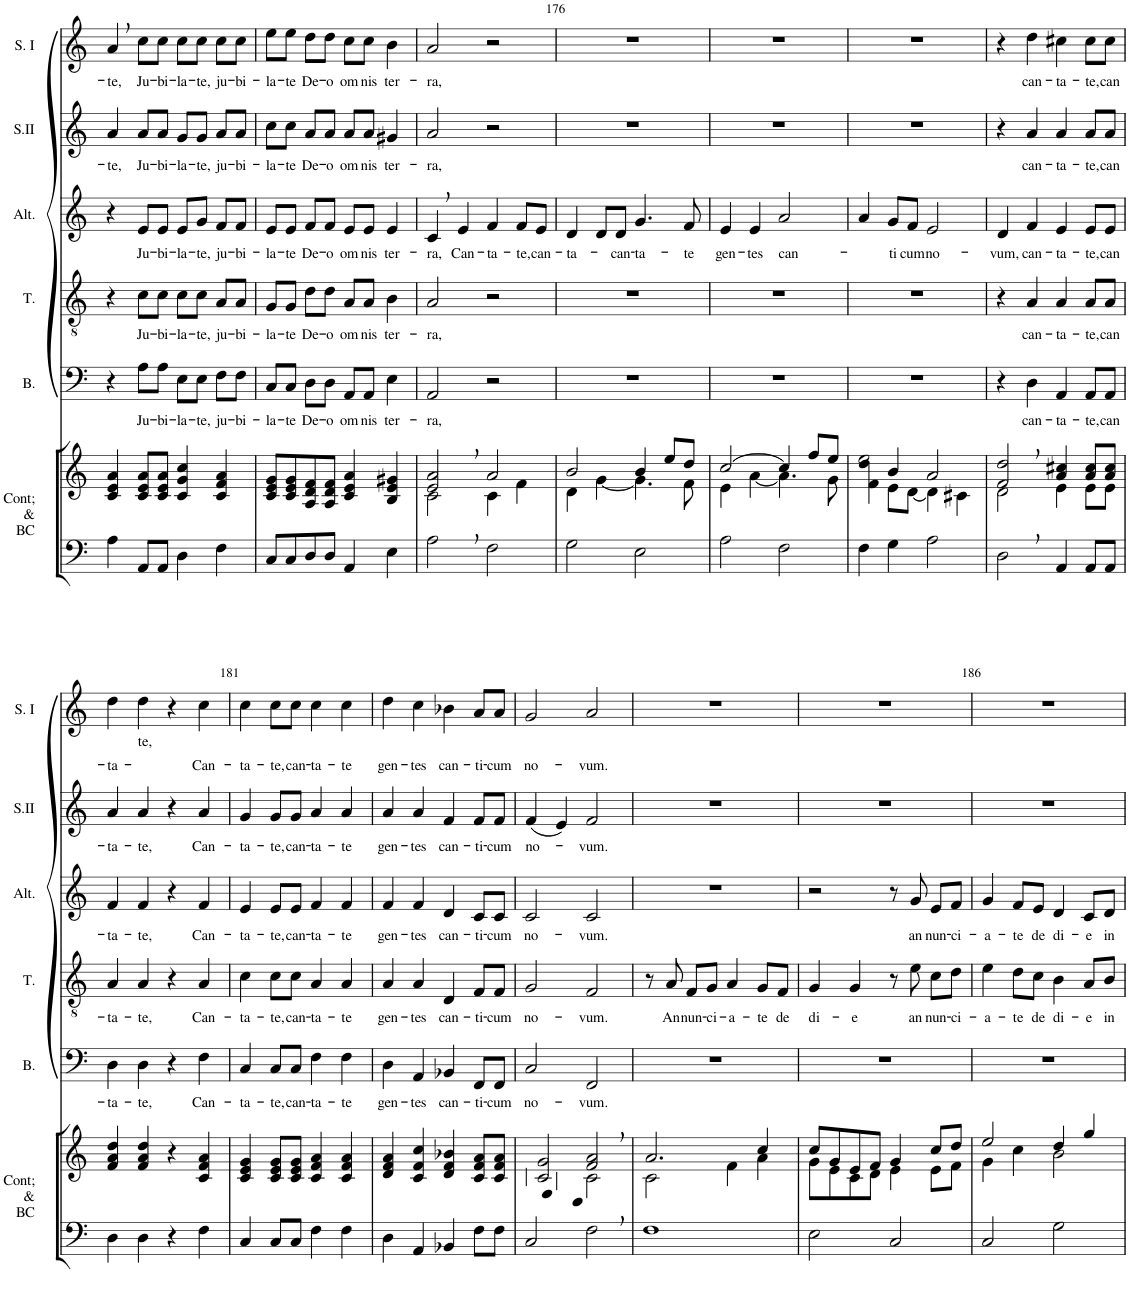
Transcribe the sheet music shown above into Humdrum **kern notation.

**kern	**kern	**kern	**text	**kern	**text	**kern	**text	**kern	**text	**kern	**text
*part6	*part6	*part5	*part5	*part4	*part4	*part3	*part3	*part2	*part2	*part1	*part1
*staff7	*staff6	*staff5	*staff5	*staff4	*staff4	*staff3	*staff3	*staff2	*staff2	*staff1	*staff1
*I"Continuo &amp; Basse Continue	*	*I"Basse	*	*I"Ténor	*	*I"Alto	*	*I"Soprano II	*	*I"Soprane I	*
*I'Cont; &amp; BC	*	*I'B.	*	*I'T.	*	*I'Alt.	*	*I'S.II	*	*I'S. I	*
!!LO:PB:g=z
*clefF4	*clefG2	*clefF4	*	*clefGv2	*	*clefG2	*	*clefG2	*	*clefG2	*
*k[]	*k[]	*k[]	*	*k[]	*	*k[]	*	*k[]	*	*k[]	*
*M4/4	*M4/4	*M4/4	*	*M4/4	*	*M4/4	*	*M4/4	*	*M4/4	*
*met(c)	*met(c)	*met(c)	*	*met(c)	*	*met(c)	*	*met(c)	*	*met(c)	*
=173	=173	=173	=173	=173	=173	=173	=173	=173	=173	=173	=173
!	!	!	!	!	!	!	!	!	!LO:LY:b	!	!LO:LY:b
4A\	4c/ 4e/ 4a/	4r	.	4r	.	4r	.	4a/	-te,	4a,/	-te,
!	!	!	!LO:LY:b	!	!LO:LY:b	!	!LO:LY:b	!	!LO:LY:b	!	!LO:LY:b
8AA/L	8c/ 8e/ 8a/L	8A\L	Ju-	8c\L	Ju-	8e/L	Ju-	8a/L	Ju-	8cc\L	Ju-
!	!	!	!LO:LY:b	!	!LO:LY:b	!	!LO:LY:b	!	!LO:LY:b	!	!LO:LY:b
8AA/J	8c/ 8e/ 8a/J	8A\J	-bi-	8c\J	-bi-	8e/J	-bi-	8a/J	-bi-	8cc\J	-bi-
!	!	!	!LO:LY:b	!	!LO:LY:b	!	!LO:LY:b	!	!LO:LY:b	!	!LO:LY:b
4D\	4c/ 4g/ 4cc/	8E\L	-la-	8c\L	-la-	8e/L	-la-	8g/L	-la-	8cc\L	-la-
!	!	!	!LO:LY:b	!	!LO:LY:b	!	!LO:LY:b	!	!LO:LY:b	!	!LO:LY:b
.	.	8E\J	-te,	8c\J	-te,	8g/J	-te,	8g/J	-te,	8cc\J	-te,
!	!	!	!LO:LY:b	!	!LO:LY:b	!	!LO:LY:b	!	!LO:LY:b	!	!LO:LY:b
4F\	4c/ 4f/ 4a/	8F\L	ju-	8A/L	ju-	8f/L	ju-	8a/L	ju-	8cc\L	ju-
!	!	!	!LO:LY:b	!	!LO:LY:b	!	!LO:LY:b	!	!LO:LY:b	!	!LO:LY:b
.	.	8F\J	-bi-	8A/J	-bi-	8f/J	-bi-	8a/J	-bi-	8cc\J	-bi-
=174	=174	=174	=174	=174	=174	=174	=174	=174	=174	=174	=174
!	!	!	!LO:LY:b	!	!LO:LY:b	!	!LO:LY:b	!	!LO:LY:b	!	!LO:LY:b
8C/L	8c/ 8e/ 8g/L	8C/L	-la-	8G/L	-la-	8e/L	-la-	8cc\L	-la-	8ee\L	-la-
!	!	!	!LO:LY:b	!	!LO:LY:b	!	!LO:LY:b	!	!LO:LY:b	!	!LO:LY:b
8C/	8c/ 8e/ 8g/	8C/J	-te	8G/J	-te	8e/J	-te	8cc\J	-te	8ee\J	-te
!	!	!	!LO:LY:b	!	!LO:LY:b	!	!LO:LY:b	!	!LO:LY:b	!	!LO:LY:b
8D/	8A/ 8d/ 8f/	8D\L	De-	8d\L	De-	8f/L	De-	8a/L	De-	8dd\L	De-
!	!	!	!LO:LY:b	!	!LO:LY:b	!	!LO:LY:b	!	!LO:LY:b	!	!LO:LY:b
8D/J	8A/ 8d/ 8f/J	8D\J	-o	8d\J	-o	8f/J	-o	8a/J	-o	8dd\J	-o
!	!	!	!LO:LY:b	!	!LO:LY:b	!	!LO:LY:b	!	!LO:LY:b	!	!LO:LY:b
4AA/	4c/ 4e/ 4a/	8AA/L	-om-	8A/L	-om-	8e/L	-om-	8a/L	-om-	8cc\L	-om-
!	!	!	!LO:LY:b	!	!LO:LY:b	!	!LO:LY:b	!	!LO:LY:b	!	!LO:LY:b
.	.	8AA/J	-nis	8A/J	-nis	8e/J	-nis	8a/J	-nis	8cc\J	-nis
!	!	!	!LO:LY:b	!	!LO:LY:b	!	!LO:LY:b	!	!LO:LY:b	!	!LO:LY:b
4E\	4B/ 4e/ 4g#X/	4E\	ter-	4B\	ter-	4e/	ter-	4g#X/	ter-	4b\	ter-
=175	=175	=175	=175	=175	=175	=175	=175	=175	=175	=175	=175
*	*^	*	*	*	*	*	*	*	*	*	*
!	!	!	!	!LO:LY:b	!	!LO:LY:b	!	!LO:LY:b	!	!LO:LY:b	!	!LO:LY:b
2A,\	2e/, 2a/,	2c\	2AA/	-ra,	2A/	-ra,	4c,/	-ra,	2a/	-ra,	2a/	-ra,
!	!	!	!	!	!	!	!	!LO:LY:b	!	!	!	!
.	.	.	.	.	.	.	4e/	Can-	.	.	.	.
!	!	!	!	!	!	!	!	!LO:LY:b	!	!	!	!
2F\	2a/	4c\	2r	.	2r	.	4f/	-ta-	2r	.	2r	.
!	!	!	!	!	!	!	!	!LO:LY:b	!	!	!	!
.	.	4f\	.	.	.	.	8f/L	-te,	.	.	.	.
!	!	!	!	!	!	!	!	!LO:LY:b	!	!	!	!
.	.	.	.	.	.	.	8e/J	can-	.	.	.	.
=176	=176	=176	=176	=176	=176	=176	=176	=176	=176	=176	=176	=176
!	!	!	!	!	!	!	!	!LO:LY:b	!	!	!	!
2G\	2b/	4d\	1r	.	1r	.	4d/	-ta-	1r	.	1r	.
.	.	[4g\	.	.	.	.	8d/L	.	.	.	.	.
!	!	!	!	!	!	!	!	!LO:LY:b	!	!	!	!
.	.	.	.	.	.	.	8d/J	can-	.	.	.	.
!	!	!	!	!	!	!	!	!LO:LY:b	!	!	!	!
2E\	4b/	4.g\]	.	.	.	.	4.g/	-ta-	.	.	.	.
.	8ee/L	.	.	.	.	.	.	.	.	.	.	.
!	!	!	!	!	!	!	!	!LO:LY:b	!	!	!	!
.	8dd/J	8f\	.	.	.	.	8f/	-te	.	.	.	.
=177	=177	=177	=177	=177	=177	=177	=177	=177	=177	=177	=177	=177
!	!	!	!	!	!	!	!	!LO:LY:b	!	!	!	!
2A\	[2cc/	4e\	1r	.	1r	.	4e/	gen-	1r	.	1r	.
!	!	!	!	!	!	!	!	!LO:LY:b	!	!	!	!
.	.	[4a\	.	.	.	.	4e/	-tes	.	.	.	.
!	!	!	!	!	!	!	!	!LO:LY:b	!	!	!	!
2F\	4cc/]	4.a\]	.	.	.	.	2a/	can-	.	.	.	.
.	8ff/L	.	.	.	.	.	.	.	.	.	.	.
.	8ee/J	8g\	.	.	.	.	.	.	.	.	.	.
=178	=178	=178	=178	=178	=178	=178	=178	=178	=178	=178	=178	=178
*	*	*^	*	*	*	*	*	*	*	*	*	*
4F\	2ee	4f\ 4dd\	4ryy	1r	.	1r	.	4a/	.	1r	.	1r	.
!	!	!	!	!	!	!	!	!	!LO:LY:b	!	!	!	!
4G\	.	8e\L	4b/	.	.	.	.	8g/L	-ti-	.	.	.	.
!	!	!	!	!	!	!	!	!	!LO:LY:b	!	!	!	!
.	.	[8d\J	.	.	.	.	.	8f/J	-cum	.	.	.	.
!	!	!	!	!	!	!	!	!	!LO:LY:b	!	!	!	!
2A\	2a/	4d\]	2ryy	.	.	.	.	2e/	no-	.	.	.	.
.	.	4c#X\	.	.	.	.	.	.	.	.	.	.	.
*	*	*v	*v	*	*	*	*	*	*	*	*	*	*
=179	=179	=179	=179	=179	=179	=179	=179	=179	=179	=179	=179	=179
!	!	!	!	!	!	!	!	!LO:LY:b	!	!	!	!
2D,\	2f/, 2dd/,	2d\	4r	.	4r	.	4d/	-vum,	4r	.	4r	.
!	!	!	!	!LO:LY:b	!	!LO:LY:b	!	!LO:LY:b	!	!LO:LY:b	!	!LO:LY:b
.	.	.	4D\	can-	4A/	can-	4f/	can-	4a/	can-	4dd\	can-
!	!	!	!	!LO:LY:b	!	!LO:LY:b	!	!LO:LY:b	!	!LO:LY:b	!	!LO:LY:b
4AA/	4a/ 4cc#X/	4e\	4AA/	-ta-	4A/	-ta-	4e/	-ta-	4a/	-ta-	4cc#X\	-ta-
!	!	!	!	!LO:LY:b	!	!LO:LY:b	!	!LO:LY:b	!	!LO:LY:b	!	!LO:LY:b
8AA/L	8a/ 8cc#/L	8e\L	8AA/L	-te,	8A/L	-te,	8e/L	-te,	8a/L	-te,	8cc#\L	-te,
!	!	!	!	!LO:LY:b	!	!LO:LY:b	!	!LO:LY:b	!	!LO:LY:b	!	!LO:LY:b
8AA/J	8a/ 8cc#/J	8e\J	8AA/J	can-	8A/J	can-	8e/J	can-	8a/J	can-	8cc#\J	can-
!!LO:LB:g=z
=180	=180	=180	=180	=180	=180	=180	=180	=180	=180	=180	=180	=180
!	!	!	!	!LO:LY:b	!	!LO:LY:b	!	!LO:LY:b	!	!LO:LY:b	!	!LO:LY:b
*	*v	*v	*	*	*	*	*	*	*	*	*	*
4D\	4f/ 4a/ 4dd/	4D\	-ta-	4A/	-ta-	4f/	-ta-	4a/	-ta-	4dd\	-ta-
!	!	!	!LO:LY:b	!	!LO:LY:b	!	!LO:LY:b	!	!LO:LY:b	!	!LO:LY:b
4D\	4f/ 4a/ 4dd/	4D\	-te,	4A/	-te,	4f/	-te,	4a/	-te,	4dd\	-te,
4r	4r	4r	.	4r	.	4r	.	4r	.	4r	.
!	!	!	!LO:LY:b	!	!LO:LY:b	!	!LO:LY:b	!	!LO:LY:b	!	!LO:LY:b
4F\	4c/ 4f/ 4a/	4F\	Can-	4A/	Can-	4f/	Can-	4a/	Can-	4cc\	Can-
=181	=181	=181	=181	=181	=181	=181	=181	=181	=181	=181	=181
!	!	!	!LO:LY:b	!	!LO:LY:b	!	!LO:LY:b	!	!LO:LY:b	!	!LO:LY:b
4C/	4c/ 4e/ 4g/	4C/	-ta-	4c\	-ta-	4e/	-ta-	4g/	-ta-	4cc\	-ta-
!	!	!	!LO:LY:b	!	!LO:LY:b	!	!LO:LY:b	!	!LO:LY:b	!	!LO:LY:b
8C/L	8c/ 8e/ 8g/L	8C/L	-te,	8c\L	-te,	8e/L	-te,	8g/L	-te,	8cc\L	-te,
!	!	!	!LO:LY:b	!	!LO:LY:b	!	!LO:LY:b	!	!LO:LY:b	!	!LO:LY:b
8C/J	8c/ 8e/ 8g/J	8C/J	can-	8c\J	can-	8e/J	can-	8g/J	can-	8cc\J	can-
!	!	!	!LO:LY:b	!	!LO:LY:b	!	!LO:LY:b	!	!LO:LY:b	!	!LO:LY:b
4F\	4c/ 4f/ 4a/	4F\	-ta-	4A/	-ta-	4f/	-ta-	4a/	-ta-	4cc\	-ta-
!	!	!	!LO:LY:b	!	!LO:LY:b	!	!LO:LY:b	!	!LO:LY:b	!	!LO:LY:b
4F\	4c/ 4f/ 4a/	4F\	-te	4A/	-te	4f/	-te	4a/	-te	4cc\	-te
=182	=182	=182	=182	=182	=182	=182	=182	=182	=182	=182	=182
!	!	!	!LO:LY:b	!	!LO:LY:b	!	!LO:LY:b	!	!LO:LY:b	!	!LO:LY:b
4D\	4d/ 4f/ 4a/	4D\	gen-	4A/	gen-	4f/	gen-	4a/	gen-	4dd\	gen-
!	!	!	!LO:LY:b	!	!LO:LY:b	!	!LO:LY:b	!	!LO:LY:b	!	!LO:LY:b
4AA/	4c/ 4f/ 4cc/	4AA/	-tes	4A/	-tes	4f/	-tes	4a/	-tes	4cc\	-tes
!	!	!	!LO:LY:b	!	!LO:LY:b	!	!LO:LY:b	!	!LO:LY:b	!	!LO:LY:b
4BB-X/	4d/ 4f/ 4b-X/	4BB-X/	can-	4D/	can-	4d/	can-	4f/	can-	4b-X\	can-
!	!	!	!LO:LY:b	!	!LO:LY:b	!	!LO:LY:b	!	!LO:LY:b	!	!LO:LY:b
8F\L	8c/ 8f/ 8a/L	8FF/L	-ti-	8F/L	-ti-	8c/L	-ti-	8f/L	-ti-	8a/L	-ti-
!	!	!	!LO:LY:b	!	!LO:LY:b	!	!LO:LY:b	!	!LO:LY:b	!	!LO:LY:b
8F\J	8c/ 8f/ 8a/J	8FF/J	-cum	8F/J	-cum	8c/J	-cum	8f/J	-cum	8a/J	-cum
=183	=183	=183	=183	=183	=183	=183	=183	=183	=183	=183	=183
*	*^	*	*	*	*	*	*	*	*	*	*
!	!	!	!	!LO:LY:b	!	!LO:LY:b	!	!LO:LY:b	!	!LO:LY:b	!	!LO:LY:b
2C/	2c/ 2g/	4f\	2C/	no-	2G/	no-	2c/	no-	(4f/	no-	2g/	no-
.	.	4e\	.	.	.	.	.	.	4e/)	.	.	.
!	!	!	!	!LO:LY:b	!	!LO:LY:b	!	!LO:LY:b	!	!LO:LY:b	!	!LO:LY:b
2F,\	2f/, 2a/,	2c\	2FF/	-vum.	2F/	-vum.	2c/	-vum.	2f/	-vum.	2a/	-vum.
=184	=184	=184	=184	=184	=184	=184	=184	=184	=184	=184	=184	=184
1F	2.a/	2c\	1r	.	8r	.	1r	.	1r	.	1r	.
!	!	!	!	!	!	!LO:LY:b	!	!	!	!	!	!
.	.	.	.	.	8A/	An-	.	.	.	.	.	.
!	!	!	!	!	!	!LO:LY:b	!	!	!	!	!	!
.	.	.	.	.	8F/L	-nun-	.	.	.	.	.	.
!	!	!	!	!	!	!LO:LY:b	!	!	!	!	!	!
.	.	.	.	.	8G/J	-ci-	.	.	.	.	.	.
!	!	!	!	!	!	!LO:LY:b	!	!	!	!	!	!
.	.	4f\	.	.	4A/	-a-	.	.	.	.	.	.
!	!	!	!	!	!	!LO:LY:b	!	!	!	!	!	!
.	4cc/	4a\	.	.	8G/L	-te	.	.	.	.	.	.
!	!	!	!	!	!	!LO:LY:b	!	!	!	!	!	!
.	.	.	.	.	8F/J	de	.	.	.	.	.	.
=185	=185	=185	=185	=185	=185	=185	=185	=185	=185	=185	=185	=185
!	!	!	!	!	!	!LO:LY:b	!	!	!	!	!	!
2E\	8cc/L	8g\L	1r	.	4G/	di-	2r	.	1r	.	1r	.
.	8g/	8e\	.	.	.	.	.	.	.	.	.	.
!	!	!	!	!	!	!LO:LY:b	!	!	!	!	!	!
.	8e/	8c\	.	.	4G/	-e	.	.	.	.	.	.
.	8f/J	8d\J	.	.	.	.	.	.	.	.	.	.
2C/	4g/	4e\	.	.	8r	.	8r	.	.	.	.	.
!	!	!	!	!	!	!LO:LY:b	!	!LO:LY:b	!	!	!	!
.	.	.	.	.	8e\	an-	8g/	an-	.	.	.	.
!	!	!	!	!	!	!LO:LY:b	!	!LO:LY:b	!	!	!	!
.	8cc/L	8e\L	.	.	8c\L	-nun-	8e/L	-nun-	.	.	.	.
!	!	!	!	!	!	!LO:LY:b	!	!LO:LY:b	!	!	!	!
.	8dd/J	8f\J	.	.	8d\J	-ci-	8f/J	-ci-	.	.	.	.
=186	=186	=186	=186	=186	=186	=186	=186	=186	=186	=186	=186	=186
!	!	!	!	!	!	!LO:LY:b	!	!LO:LY:b	!	!	!	!
2C/	2ee/	4g\	1r	.	4e\	-a-	4g/	-a-	1r	.	1r	.
!	!	!	!	!	!	!LO:LY:b	!	!LO:LY:b	!	!	!	!
.	.	4cc\	.	.	8d\L	-te	8f/L	-te	.	.	.	.
!	!	!	!	!	!	!LO:LY:b	!	!LO:LY:b	!	!	!	!
.	.	.	.	.	8c\J	de	8e/J	de	.	.	.	.
!	!	!	!	!	!	!LO:LY:b	!	!LO:LY:b	!	!	!	!
2G\	2b\	4dd/	.	.	4B\	di-	4d/	di-	.	.	.	.
!	!	!	!	!	!	!LO:LY:b	!	!LO:LY:b	!	!	!	!
.	.	4gg/	.	.	8A/L	-e	8c/L	-e	.	.	.	.
!	!	!	!	!	!	!LO:LY:b	!	!LO:LY:b	!	!	!	!
.	.	.	.	.	8B/J	in	8d/J	in	.	.	.	.
*	*v	*v	*	*	*	*	*	*	*	*	*	*
=	=	=	=	=	=	=	=	=	=	=	=
*-	*-	*-	*-	*-	*-	*-	*-	*-	*-	*-	*-
